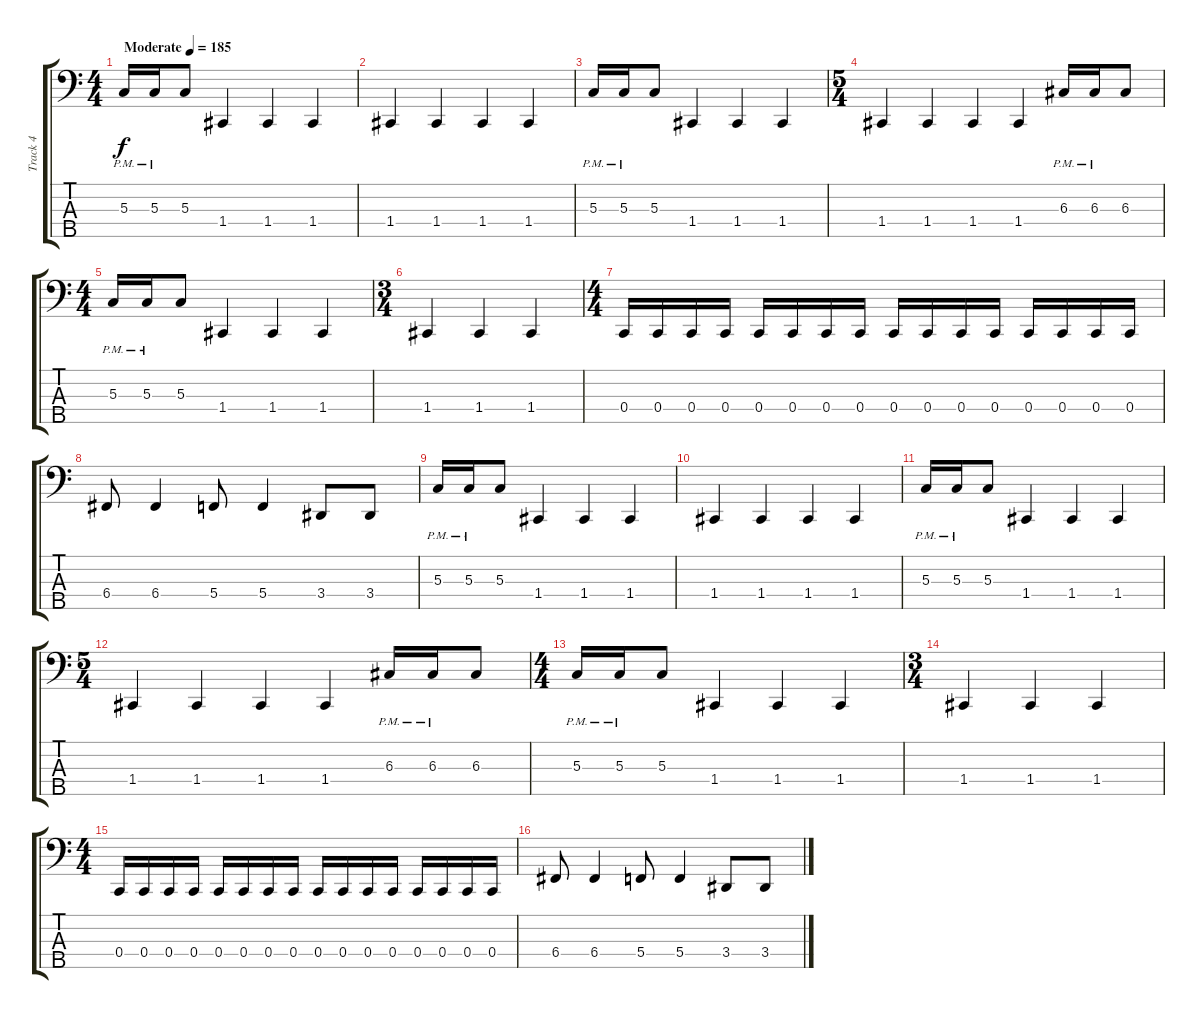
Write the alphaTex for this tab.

\track ("Track 4" "Track 4") {instrument electricbasspick}
\staff {score tabs}
\tuning (F2 C2 G1 C1 G0) {hide}
\ts (4 4)
\tempo (185 "Moderate")
\clef f4
\ks c
5.3{pm}.16{dy f instrument electricbasspick} 5.3{pm}.16 5.3.8 1.4.4 1.4.4 1.4.4 |
1.4.4 1.4.4 1.4.4 1.4.4 |
5.3{pm}.16 5.3{pm}.16 5.3.8 1.4.4 1.4.4 1.4.4 |
\ts (5 4)
1.4.4 1.4.4 1.4.4 1.4.4 6.3{pm}.16 6.3{pm}.16 6.3.8 |
\ts (4 4)
5.3{pm}.16 5.3{pm}.16 5.3.8 1.4.4 1.4.4 1.4.4 |
\ts (3 4)
1.4.4 1.4.4 1.4.4 |
\ts (4 4)
0.4.16 0.4.16 0.4.16 0.4.16 0.4.16 0.4.16 0.4.16 0.4.16 0.4.16 0.4.16 0.4.16 0.4.16 0.4.16 0.4.16 0.4.16 0.4.16 |
6.4.8 6.4.4 5.4.8 5.4.4 3.4.8 3.4.8 |
5.3{pm}.16 5.3{pm}.16 5.3.8 1.4.4 1.4.4 1.4.4 |
1.4.4 1.4.4 1.4.4 1.4.4 |
5.3{pm}.16 5.3{pm}.16 5.3.8 1.4.4 1.4.4 1.4.4 |
\ts (5 4)
1.4.4 1.4.4 1.4.4 1.4.4 6.3{pm}.16 6.3{pm}.16 6.3.8 |
\ts (4 4)
5.3{pm}.16 5.3{pm}.16 5.3.8 1.4.4 1.4.4 1.4.4 |
\ts (3 4)
1.4.4 1.4.4 1.4.4 |
\ts (4 4)
0.4.16 0.4.16 0.4.16 0.4.16 0.4.16 0.4.16 0.4.16 0.4.16 0.4.16 0.4.16 0.4.16 0.4.16 0.4.16 0.4.16 0.4.16 0.4.16 |
6.4.8 6.4.4 5.4.8 5.4.4 3.4.8 3.4.8
